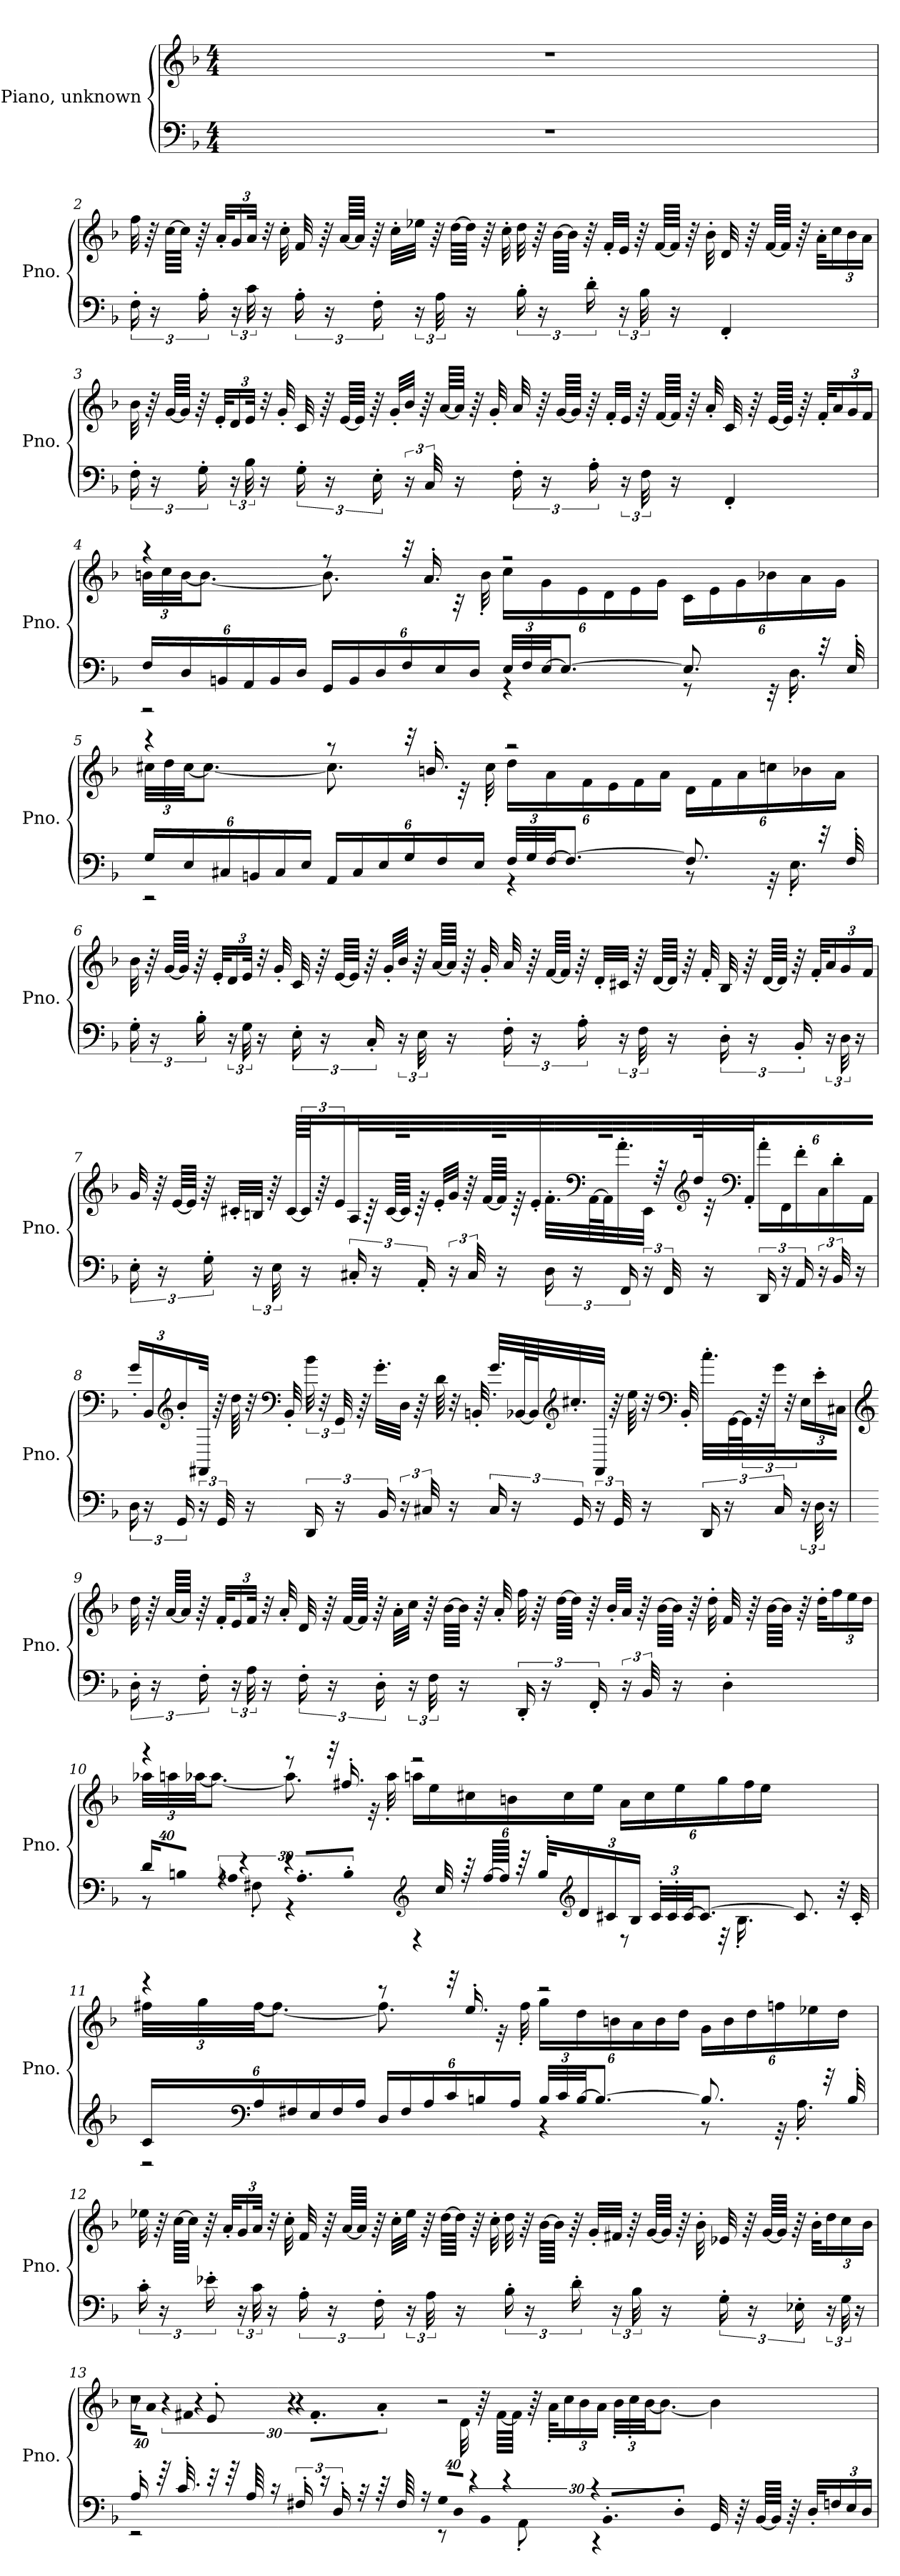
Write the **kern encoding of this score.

**kern	**kern
*part1	*part1
*staff2	*staff1
*I"Piano, unknown	*
*I'Pno.	*
*clefF4	*clefG2
*k[b-]	*k[b-]
*M4/4	*M4/4
*MM120	*MM120
=1	=1
1r	1r
!!LO:LB:g=z
=2	=2
24F'\	32ff\
.	64r
24r	.
.	[64cc\LLLL
.	64cc\JJJJ]
.	64r
24A'\	.
.	32a'/KLL
*	*Xbrackettup
24r	24g/
48c\	48a/JJk
16r	32r
.	32cc'\
24A'\	32f/
.	64r
24r	.
.	[64a/LLLL
.	64a/JJJJ]
.	64r
24F'\	.
.	32cc'\LLL
24r	32ee-X\JJJ
.	64r
48A\	.
.	[64dd\LLLL
16r	64dd\JJJJ]
.	64r
.	32cc'\
24B-'\	32dd\
.	64r
24r	.
.	[64b-\LLLL
.	64b-\JJJJ]
.	64r
24d'\	.
.	32f'/LLL
24r	32e/JJJ
.	64r
48B-\	.
.	[64f/LLLL
16r	64f/JJJJ]
.	64r
.	32b-'\
4FF'/	32d/
.	64r
.	[64f/LLLL
.	64f/JJJJ]
.	64r
.	32a'\KLL
.	24cc\
.	24b-\
.	24a\JJ
!!LO:LB:g=z
=3	=3
24F'\	32b-\
.	64r
24r	.
.	[64g/LLLL
.	64g/JJJJ]
.	64r
24G'\	.
.	32e'/KLL
24r	24d/
48B-\	48e/JJk
16r	32r
.	32g'/
24G'\	32c/
.	64r
24r	.
.	[64e/LLLL
.	64e/JJJJ]
.	64r
24E'\	.
.	32g'/LLL
24r	32b-/JJJ
.	64r
48C/	.
.	[64a/LLLL
16r	64a/JJJJ]
.	64r
.	32g'/
24F'\	32a/
.	64r
24r	.
.	[64g/LLLL
.	64g/JJJJ]
.	64r
24A'\	.
.	32f'/LLL
24r	32e/JJJ
.	64r
48F\	.
.	[64f/LLLL
16r	64f/JJJJ]
.	64r
.	32a'/
4FF'/	32c/
.	64r
.	[64e/LLLL
.	64e/JJJJ]
.	64r
.	32f'/KLL
.	24a/
.	24g/
.	24f/JJ
!!LO:LB:g=z
=4	=4
*Xbrackettup	*
*^	*^
24F/LL	2r	4r	48bn\LLL
.	.	.	48cc\
24D/	.	.	[48b\JJ
.	.	.	8.b\J_
24BBn/	.	.	.
24AA/	.	.	.
24BB/	.	.	.
24D/JJ	.	.	.
24GG/LL	.	8r	8.b\]
24BB/	.	.	.
24D/	.	.	.
24F/	.	32r	.
.	.	16.a'/	.
24E/	.	.	.
.	.	.	32r
24D/JJ	.	.	.
.	.	.	32b'\
48E/LLL	4r	2r	24cc\LL
48F/	.	.	.
[48E/JJ	.	.	24g\
8.E/J_	.	.	.
.	.	.	24e\
.	.	.	24d\
.	.	.	24e\
.	.	.	24g\JJ
8.E/]	8r	.	24c\LL
.	.	.	24e\
.	.	.	24g\
.	32r	.	24b-X\
.	16.D'\	.	.
.	.	.	24a\
32r	.	.	.
.	.	.	24g\JJ
32E'/	.	.	.
!!LO:LB:g=z	!!
=5	=5	=5	=5
24G/LL	2r	4r	48cc#X\LLL
.	.	.	48dd\
24E/	.	.	[48cc#\JJ
.	.	.	8.cc#\J_
24C#X/	.	.	.
24BBn/	.	.	.
24C#/	.	.	.
24E/JJ	.	.	.
24AA/LL	.	8r	8.cc#\]
24C#/	.	.	.
24E/	.	.	.
24G/	.	32r	.
.	.	16.bn'/	.
24F/	.	.	.
.	.	.	32r
24E/JJ	.	.	.
.	.	.	32cc#'\
48F/LLL	4r	2r	24dd\LL
48G/	.	.	.
[48F/JJ	.	.	24a\
8.F/J_	.	.	.
.	.	.	24f\
.	.	.	24e\
.	.	.	24f\
.	.	.	24a\JJ
8.F/]	8r	.	24d\LL
.	.	.	24f\
.	.	.	24a\
.	32r	.	24ccn\
.	16.E'\	.	.
.	.	.	24b-X\
32r	.	.	.
.	.	.	24a\JJ
32F'/	.	.	.
*v	*v	*	*
*	*v	*v
!!LO:LB:g=z
=6	=6
*brackettup	*
24G'\	32b-\
.	64r
24r	.
.	[64g/LLLL
.	64g/JJJJ]
.	64r
24B-'\	.
.	32e'/KLL
24r	24d/
48G\	48e/JJk
16r	32r
.	32g'/
24E'\	32c/
.	64r
24r	.
.	[64e/LLLL
.	64e/JJJJ]
.	64r
24C'/	.
.	32g'/LLL
24r	32b-/JJJ
.	64r
48E\	.
.	[64a/LLLL
16r	64a/JJJJ]
.	64r
.	32g'/
24F'\	32a/
.	64r
24r	.
.	[64f/LLLL
.	64f/JJJJ]
.	64r
24A'\	.
.	32d'/LLL
24r	32c#X/JJJ
.	64r
48F\	.
.	[64d/LLLL
16r	64d/JJJJ]
.	64r
.	32f'/
24D'\	32B-/
.	64r
24r	.
.	[64d/LLLL
.	64d/JJJJ]
.	64r
24BB-'/	.
.	32f'/KLL
24r	24a/
48D\	24g/
16r	.
.	24f/JJ
!!LO:PB:g=z
=7	=7
24E'\	32g/
.	64r
24r	.
.	[64e/LLLL
.	64e/JJJJ]
.	64r
24G'\	.
.	32c#X'/LLL
24r	32Bn/JJJ
.	64r
48E\	.
.	[64c#/LLLL
*	*brackettup
16r	96c#/JJJJ]
.	96r
.	24e/
24C#X'/	32A/
.	64r
24r	.
.	[64c#/LLLL
.	64c#/JJJJ]
.	64r
24AA'/	.
.	32e'/LLL
24r	32g/JJJ
.	64r
48C#/	.
.	[64f/LLLL
16r	64f/JJJJ]
.	64r
.	32e'/
24D\	32.f'\LLL
24r	.
*	*clefF4
.	[64AA\L
.	64AA\J]
.	32.a'\
24FF/	.
24r	32EE\JJJ
.	64r
48FF/	.
*	*clefG2
.	64dd\
16r	32r
*	*clefF4
.	32AA'/
*	*Xbrackettup
24DD/	24a'\LL
24r	24FF\
24AA/	24f'\
24r	24C\
48BB-/	24d'\
16r	.
.	24AA\JJ
!!LO:LB:g=z
=8	=8
24D\	24g'/LL
24r	24BB-/
*	*clefG2
24GG/	24b-'/
24r	32FF#X/JJk
.	64r
48GG/	.
.	64dd\
16r	32r
*	*clefF4
.	32BB-'/
*	*brackettup
24DD/	48b-\
.	48r
24r	48GG/
.	64r
.	32.g'\LLL
24BB-/	.
24r	32D\JJJ
.	64r
48C#X/	.
.	64d\
16r	32r
.	32BBn'/
24C#/	32.g'/LLL
24r	.
.	[64BB-X/L
.	64BB-/J]
*	*clefG2
.	32.cc#X'/
24GG/	.
24r	32FF#/JJJ
.	64r
48GG/	.
.	64ee\
16r	32r
*	*clefF4
.	32BB-'/
24DD/	32.cc#'\LLL
24r	.
.	[64GG\L
.	96GG\JJJJ]
.	96r
24C#/	48g\
.	48r
*	*Xbrackettup
24r	24E\LL
48D\	24e'\
16r	.
.	24C#X\JJ
!!LO:LB:g=z
=9	=9
*	*clefG2
24D'\	32dd\
.	64r
24r	.
.	[64a/LLLL
.	64a/JJJJ]
.	64r
24F'\	.
.	32f'/KLL
24r	24e/
48A\	48f/JJk
16r	32r
.	32a'/
24F'\	32d/
.	64r
24r	.
.	[64f/LLLL
.	64f/JJJJ]
.	64r
24D'\	.
.	32a'\LLL
24r	32cc\JJJ
.	64r
48F\	.
.	[64b-\LLLL
16r	64b-\JJJJ]
.	64r
.	32a'/
24DD'/	32ff\
.	64r
24r	.
.	[64dd\LLLL
.	64dd\JJJJ]
.	64r
24FF'/	.
.	32b-'/LLL
24r	32a/JJJ
.	64r
48BB-/	.
.	[64b-\LLLL
16r	64b-\JJJJ]
.	64r
.	32dd'\
4D'\	32f/
.	64r
.	[64b-\LLLL
.	64b-\JJJJ]
.	64r
.	32dd'\KLL
.	24ff\
.	24ee\
.	24dd\JJ
!!LO:LB:g=z
=10	=10
!LO:N:vis=32	!
*^	*^
640%23d/LLL	8r	4r	48aa-X\LLL
.	.	.	48aan\
!LO:N:vis=32	!	!	!
640%23Bn/JJJ	.	.	.
.	.	.	[48aa-X\JJ
.	.	.	8.aa-\J_
!LO:N:vis=64	!	!	!
960%17r	.	.	.
!LO:N:vis=64	!	!	!
960%17A-X/	.	.	.
!LO:N:vis=32	!	!	!
640%23r	.	.	.
.	8F#X'\	.	.
!LO:N:vis=64	!	!	!
960%17r	.	.	.
!LO:N:vis=32.	!	!	!
1920%103A-'/LLL	.	.	.
!LO:N:vis=32	!	!	!
640%23B'/JJJ	.	.	.
.	4r	8r	8.aa-\]
32E/	.	.	.
64r	.	.	.
[64A-/LLLL	.	.	.
64A-/JJJJ]	.	.	.
64r	.	.	.
32B'/KLL	.	.	.
*clefG2	*	*	*
.	.	32r	.
*Xbrackettup	*	*	*
24d/	.	.	.
.	.	16.ff#X'/	.
24c#X/	.	.	.
.	.	.	32r
24B/JJ	.	.	.
.	.	.	32aa-'\
.	4r	2r	24aan\LL
48c#'/LLL	.	.	.
48c#'/	.	.	.
.	.	.	24ee\
[48c#/JJ	.	.	.
8.c#/J_	.	.	.
.	.	.	24cc#X\
.	.	.	24bn\
.	.	.	24cc#\
.	.	.	24ee\JJ
.	8r	.	24a\LL
8.c#/]	.	.	.
.	.	.	24cc#\
.	.	.	24ee\
.	32r	.	24gg\
.	16.B'\	.	.
.	.	.	24ff#\
32r	.	.	.
.	.	.	24ee\JJ
32c#'/	.	.	.
.	1920ryy	1920ryy	1920ryy
!!LO:LB:g=z	!!
=11	=11	=11	=11
24c/LL	2r	4r	48ff#X\LLL
.	.	.	48gg\
*clefF4	*	*	*
24A/	.	.	[48ff#\JJ
.	.	.	8.ff#\J_
24F#X/	.	.	.
24E/	.	.	.
24F#/	.	.	.
24A/JJ	.	.	.
24D/LL	.	8r	8.ff#\]
24F#/	.	.	.
24A/	.	.	.
24c/	.	32r	.
.	.	16.ee'/	.
24Bn/	.	.	.
.	.	.	32r
24A/JJ	.	.	.
.	.	.	32ff#'\
48B/LLL	4r	2r	24gg\LL
48c/	.	.	.
[48B/JJ	.	.	24dd\
8.B/J_	.	.	.
.	.	.	24bn\
.	.	.	24a\
.	.	.	24b\
.	.	.	24dd\JJ
8.B/]	8r	.	24g\LL
.	.	.	24b\
.	.	.	24dd\
.	32r	.	24ffn\
.	16.A'\	.	.
.	.	.	24ee-X\
32r	.	.	.
.	.	.	24dd\JJ
32B'/	.	.	.
*v	*v	*	*
*	*v	*v
!!LO:LB:g=z
=12	=12
*brackettup	*
24c'\	32ee-X\
.	64r
24r	.
.	[64cc\LLLL
.	64cc\JJJJ]
.	64r
24e-X'\	.
.	32a'/KLL
24r	24g/
48c\	48a/JJk
16r	32r
.	32cc'\
24A'\	32f/
.	64r
24r	.
.	[64a/LLLL
.	64a/JJJJ]
.	64r
24F'\	.
.	32cc'\LLL
24r	32ee-\JJJ
.	64r
48A\	.
.	[64dd\LLLL
16r	64dd\JJJJ]
.	64r
.	32cc'\
24B-'\	32dd\
.	64r
24r	.
.	[64b-\LLLL
.	64b-\JJJJ]
.	64r
24d'\	.
.	32g'/LLL
24r	32f#X/JJJ
.	64r
48B-\	.
.	[64g/LLLL
16r	64g/JJJJ]
.	64r
.	32b-'\
24G'\	32e-X/
.	64r
24r	.
.	[64g/LLLL
.	64g/JJJJ]
.	64r
24E-X'\	.
.	32b-'\KLL
24r	24dd\
48G\	24cc\
16r	.
.	24b-\JJ
!!LO:PB:g=z
=13	=13
*^	*^
*	*	*	*brackettup
!	!	!	!LO:N:vis=32
*	*	*	*^
16A'/	2r	1r	640%23cc\LLL	8r
!	!	!	!LO:N:vis=32	!
.	.	.	640%23a\JJJ	.
64r	.	.	.	.
!	!	!	!LO:N:vis=64	!
.	.	.	960%17r	.
32.c'/	.	.	.	.
!	!	!	!LO:N:vis=64	!
.	.	.	960%17f#X\	.
!	!	!	!LO:N:vis=32	!
.	.	.	640%23r	.
32r	.	.	.	8e'/
!	!	!	!LO:N:vis=64	!
.	.	.	960%17r	.
64r	.	.	.	.
!	!	!	!LO:N:vis=32.	!
.	.	.	1920%103f#'\LLL	.
64A/	.	.	.	.
16r	.	.	.	.
!	!	!	!LO:N:vis=32	!
.	.	.	640%23a'\JJJ	.
24F#X'/	.	.	.	4r
.	.	.	32d\	.
.	.	.	64r	.
24r	.	.	.	.
.	.	.	[64f#\LLLL	.
.	.	.	64f#\JJJJ]	.
.	.	.	64r	.
24D'/	.	.	.	.
.	.	.	32a'\KLL	.
32r	.	.	.	.
*	*	*	*Xbrackettup	*
.	.	.	24cc\	.
64r	.	.	.	.
.	.	.	24b-\	.
64F#/	.	.	.	.
16r	.	.	.	.
.	.	.	24a\JJ	.
!LO:N:vis=32	!	!	!	!
640%23G/LLL	8r	.	.	2r
.	.	.	48b-'\LLL	.
.	.	.	48cc'\	.
!LO:N:vis=32	!	!	!	!
640%23D/JJJ	.	.	.	.
.	.	.	[48b-\JJ	.
.	.	.	8.b-\J_	.
!LO:N:vis=64	!	!	!	!
960%17r	.	.	.	.
!LO:N:vis=64	!	!	!	!
960%17BB-/	.	.	.	.
!LO:N:vis=32	!	!	!	!
640%23r	.	.	.	.
.	8AA'\	.	.	.
!LO:N:vis=64	!	!	!	!
960%17r	.	.	.	.
!LO:N:vis=32.	!	!	!	!
1920%103BB-'/LLL	.	.	.	.
!LO:N:vis=32	!	!	!	!
640%23D'/JJJ	.	.	.	.
.	4r	.	.	.
32GG/	.	.	4b-\_	.
64r	.	.	.	.
[64BB-/LLLL	.	.	.	.
64BB-/JJJJ]	.	.	.	.
64r	.	.	.	.
32D'/KLL	.	.	.	.
*Xbrackettup	*	*	*	*
24Fn/	.	.	.	.
24E/	.	.	.	.
24D/JJ	.	.	.	.
.	1920ryy	1920ryy	.	1920ryy
*v	*v	*	*	*
*	*v	*v	*v
=	=
*-	*-
